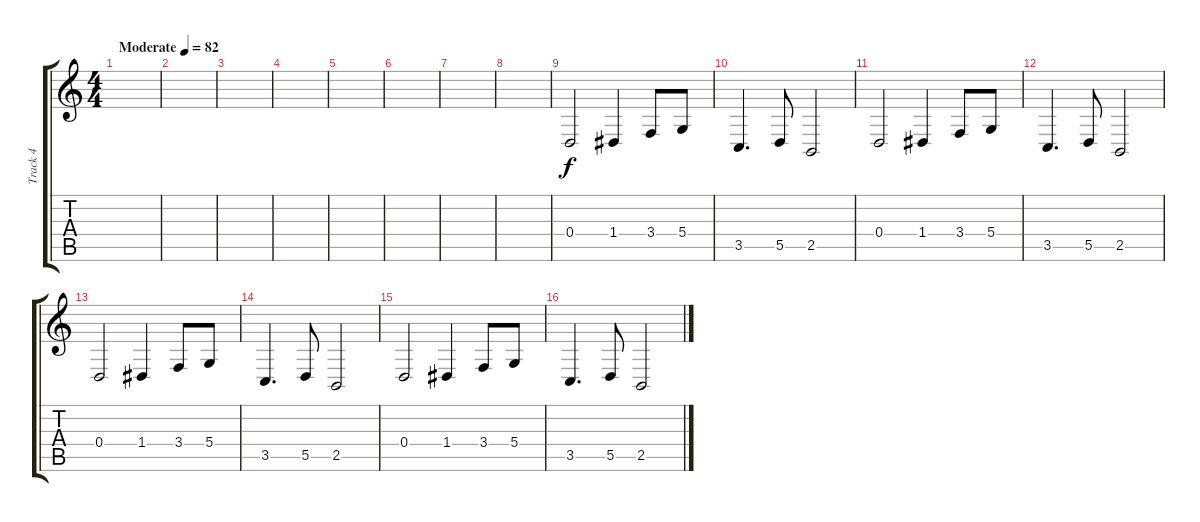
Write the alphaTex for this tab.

\track ("Track 4" "Track 4") {instrument brightacousticpiano}
\staff {score tabs}
\tuning (E4 B3 G3 D3 A2 E2) {hide}
\ts (4 4)
\tempo (82 "Moderate")
\clef g2
\ks c
|
|
|
|
|
|
|
|
0.4.2 1.4.4 3.4.8 5.4.8 |
3.5.4{d} 5.5.8 2.5.2 |
0.4.2 1.4.4 3.4.8 5.4.8 |
3.5.4{d} 5.5.8 2.5.2 |
0.4.2 1.4.4 3.4.8 5.4.8 |
3.5.4{d} 5.5.8 2.5.2 |
0.4.2 1.4.4 3.4.8 5.4.8 |
3.5.4{d} 5.5.8 2.5.2
